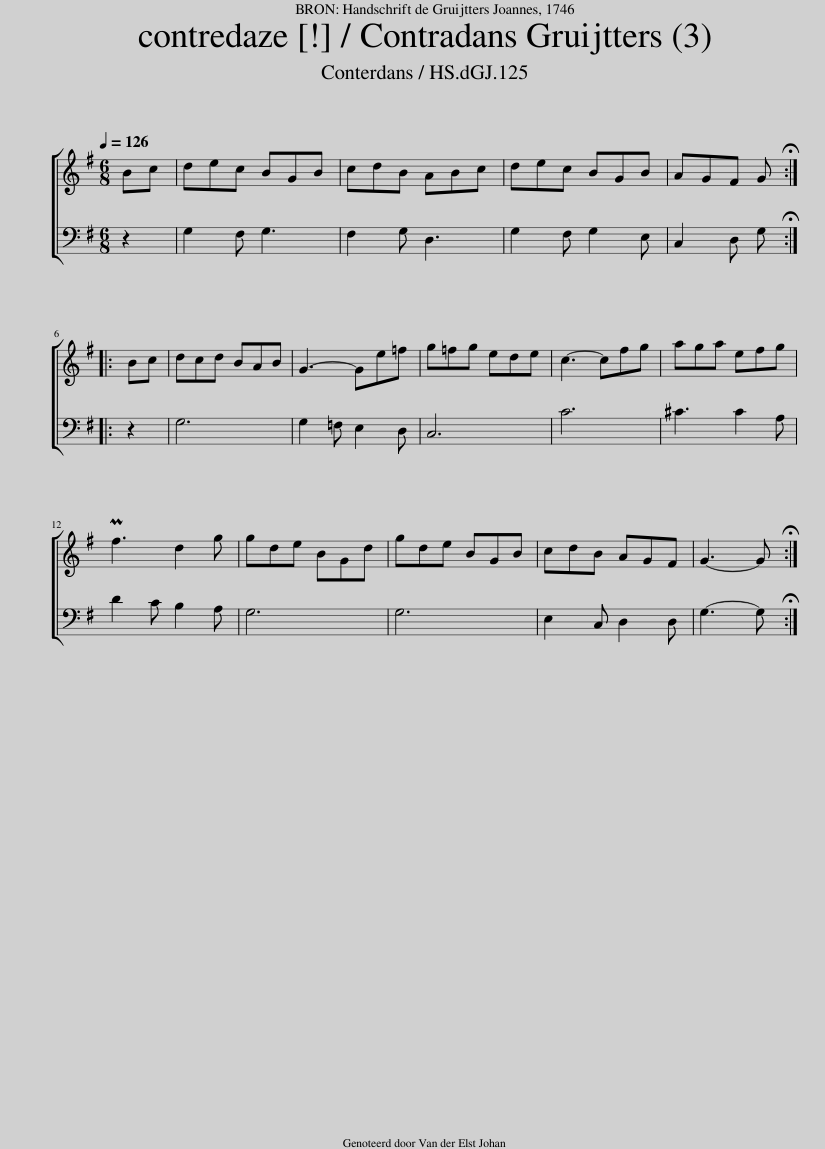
X:1
%%score [ 1 2 ]
L:1/8
Q:1/4=126
M:6/8
I:linebreak $
K:G
V:1 treble
V:2 bass
V:1
 Bc | dec BGB | cdB ABc | dec BGB | AGF G ::$ %5
 Bc | dcd BAB | G3- Ge=f | g=fg ede | c3- cfg | %10
 aga efg |$ Pf3 d2 g | gde BGd | gde BGB | cdB AGF | %15
 G3- G :| %16
V:2
 z2 | G,2 F, G,3 | F,2 G, D,3 | G,2 F, G,2 E, | C,2 D, G, ::$ %5
 z2 | G,6 | G,2 =F, E,2 D, | C,6 | C6 | %10
 ^C3 C2 A, |$ D2 C B,2 A, | G,6 | G,6 | E,2 C, D,2 D, | %15
 G,3- G, :| %16
